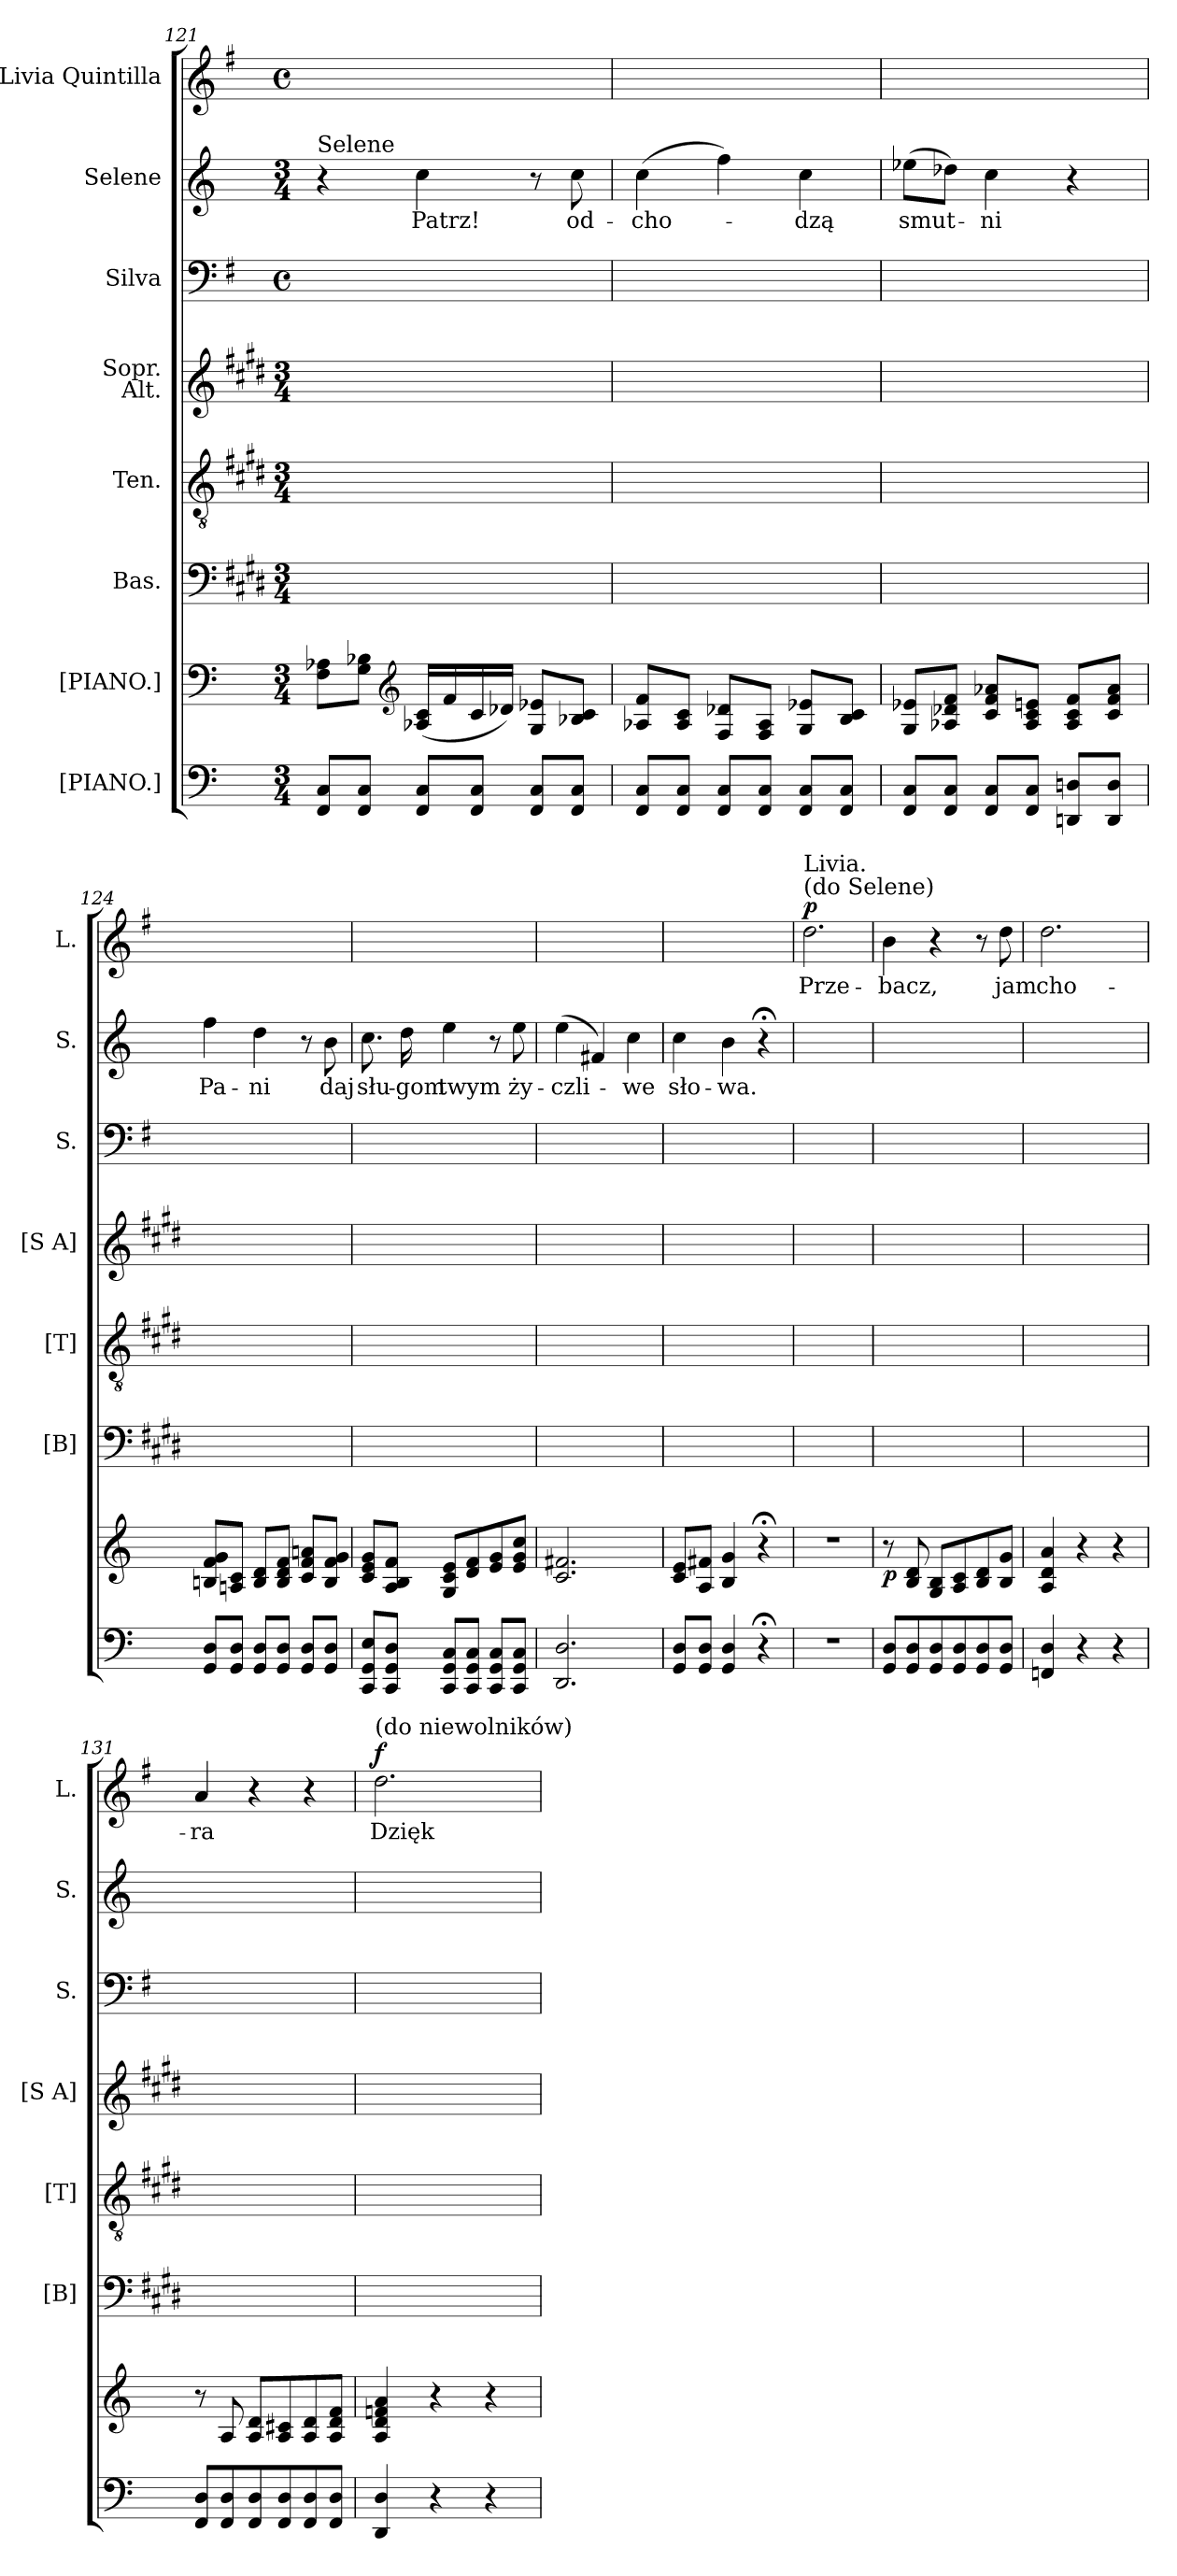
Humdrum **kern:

**kern	**kern	**dynam	**kern	**kern	**kern	**kern	**kern	**text	**kern	**text	**dynam
*part8	*part7	*part7	*part6	*part5	*part4	*part3	*part2	*part2	*part1	*part1	*part1
*staff8	*staff7	*staff7	*staff6	*staff5	*staff4	*staff3	*staff2	*staff2	*staff1	*staff1	*staff1
*I"[PIANO.]	*I"[PIANO.]	*	*I"Bas.	*I"Ten.	*I"Sopr.\nAlt.	*I"Silva	*I"Selene	*	*I"Livia Quintilla	*	*
*	*	*	*I'[B]	*I'[T]	*I'[S A]	*I'S.	*I'S.	*	*I'L.	*	*
*clefF4	*clefF4	*	*clefF4	*clefGv2	*clefG2	*clefF4	*clefG2	*	*clefG2	*	*
*k[]	*k[]	*	*k[f#c#g#d#]	*k[f#c#g#d#]	*k[f#c#g#d#]	*k[f#]	*k[]	*	*k[f#]	*	*
*M3/4	*M3/4	*	*M3/4	*M3/4	*M3/4	*M4/4	*M3/4	*	*M4/4	*	*
*	*	*	*	*	*	*met(c)	*	*	*met(c)	*	*
=121	=121	=121	=121	=121	=121	=121	=121	=121	=121	=121	=121
!	!	!	!	!	!	!	!LO:TX:a:t=Selene	!	!	!	!
8FF/ 8C/L	8F\ 8A-X\L	.	2.ryy	2.ryy	2.ryy	2.ryy	4r	.	2.ryy	.	.
8FF/ 8C/J	8G\ 8B-X\J	.	.	.	.	.	.	.	.	.	.
*	*clefG2	*	*	*	*	*	*	*	*	*	*
8FF/ 8C/L	(16A-X/ 16c/LL	.	.	.	.	.	4cc\	Patrz!	.	.	.
.	16f/	.	.	.	.	.	.	.	.	.	.
8FF/ 8C/J	16c/	.	.	.	.	.	.	.	.	.	.
.	16d-X/JJ)	.	.	.	.	.	.	.	.	.	.
8FF/ 8C/L	8G/ 8e-X/L	.	.	.	.	.	8r	.	.	.	.
8FF/ 8C/J	8B-X/ 8c/J	.	.	.	.	.	8cc\	od-	.	.	.
=122	=122	=122	=122	=122	=122	=122	=122	=122	=122	=122	=122
8FF/ 8C/L	8A-X/ 8f/L	.	2.ryy	2.ryy	2.ryy	2.ryy	(4cc\	-cho-	2.ryy	.	.
8FF/ 8C/J	8A-/ 8c/J	.	.	.	.	.	.	.	.	.	.
8FF/ 8C/L	8F/ 8d-X/L	.	.	.	.	.	4ff\)	.	.	.	.
8FF/ 8C/J	8F/ 8A-/J	.	.	.	.	.	.	.	.	.	.
8FF/ 8C/L	8G/ 8e-X/L	.	.	.	.	.	4cc\	-dzą	.	.	.
8FF/ 8C/J	8B/ 8c/J	.	.	.	.	.	.	.	.	.	.
=123	=123	=123	=123	=123	=123	=123	=123	=123	=123	=123	=123
8FF/ 8C/L	8G/ 8e-X/L	.	2.ryy	2.ryy	2.ryy	2.ryy	(8ee-X\L	smut-	2.ryy	.	.
8FF/ 8C/J	8A-X/ 8d-X/ 8f/J	.	.	.	.	.	8dd-X\J)	.	.	.	.
8FF/ 8C/L	8c/ 8f/ 8a-X/L	.	.	.	.	.	4cc\	-ni	.	.	.
8FF/ 8C/J	8A-/ 8c/ 8en/J	.	.	.	.	.	.	.	.	.	.
8DDn/ 8Dn/L	8A-/ 8c/ 8f/L	.	.	.	.	.	4r	.	.	.	.
8DD/ 8D/J	8c/ 8f/ 8a-/J	.	.	.	.	.	.	.	.	.	.
=124	=124	=124	=124	=124	=124	=124	=124	=124	=124	=124	=124
8GG/ 8D/L	8Bn/ 8f/ 8g/L	.	2.ryy	2.ryy	2.ryy	2.ryy	4ff\	Pa-	2.ryy	.	.
8GG/ 8D/J	8An/ 8c/J	.	.	.	.	.	.	.	.	.	.
8GG/ 8D/L	8B/ 8d/L	.	.	.	.	.	4dd\	-ni	.	.	.
8GG/ 8D/J	8B/ 8d/ 8f/J	.	.	.	.	.	.	.	.	.	.
8GG/ 8D/L	8c/ 8f/ 8an/L	.	.	.	.	.	8r	.	.	.	.
8GG/ 8D/J	8B/ 8f/ 8g/J	.	.	.	.	.	8b\	daj	.	.	.
=125	=125	=125	=125	=125	=125	=125	=125	=125	=125	=125	=125
8CC/ 8GG/ 8E/L	8c/ 8e/ 8g/L	.	2.ryy	2.ryy	2.ryy	2.ryy	8.cc\	słu-	2.ryy	.	.
8CC/ 8GG/ 8D/J	8A/ 8B/ 8f/J	.	.	.	.	.	.	.	.	.	.
.	.	.	.	.	.	.	16dd\	-gom	.	.	.
8CC/ 8GG/ 8C/L	8G/ 8c/ 8e/L	.	.	.	.	.	4ee\	twym	.	.	.
8CC/ 8GG/ 8C/J	8d/ 8f/	.	.	.	.	.	.	.	.	.	.
8CC/ 8GG/ 8C/L	8e/ 8g/	.	.	.	.	.	8r	.	.	.	.
8CC/ 8GG/ 8C/J	8e/ 8g/ 8cc/J	.	.	.	.	.	8ee\	ży-	.	.	.
=126	=126	=126	=126	=126	=126	=126	=126	=126	=126	=126	=126
2.DD/ 2.D/	2.c/ 2.f#X/	.	2.ryy	2.ryy	2.ryy	2.ryy	(4ee\	-czli-	2.ryy	.	.
.	.	.	.	.	.	.	4f#X/)	.	.	.	.
.	.	.	.	.	.	.	4cc\	-we	.	.	.
=127	=127	=127	=127	=127	=127	=127	=127	=127	=127	=127	=127
8GG/ 8D/L	8c/ 8e/L	.	2.ryy	2.ryy	2.ryy	2.ryy	4cc\	sło-	2.ryy	.	.
8GG/ 8D/J	8A/ 8f#X/J	.	.	.	.	.	.	.	.	.	.
4GG/ 4D/	4B/ 4g/	.	.	.	.	.	4b\	-wa.	.	.	.
4r;<	4r;<	.	.	.	.	.	4r;<	.	.	.	.
=128	=128	=128	=128	=128	=128	=128	=128	=128	=128	=128	=128
!	!	!	!	!	!	!	!	!	!LO:TX:a:t=(do Selene)	!	!
!	!	!	!	!	!	!	!	!	!LO:TX:a:t=Livia.	!	!
!	!	!	!	!	!	!	!	!	!	!	!LO:DY:a
2.r	2.r	.	2.ryy	2.ryy	2.ryy	2.ryy	2.ryy	.	2.dd\	Prze-	p
=129	=129	=129	=129	=129	=129	=129	=129	=129	=129	=129	=129
8GG/ 8D/L	8r	p	2.ryy	2.ryy	2.ryy	2.ryy	2.ryy	.	4b\	-bacz,	.
8GG/ 8D/	8B/ 8d/	.	.	.	.	.	.	.	.	.	.
8GG/ 8D/	8G/ 8B/L	.	.	.	.	.	.	.	4r	.	.
8GG/ 8D/	8A/ 8c/	.	.	.	.	.	.	.	.	.	.
8GG/ 8D/	8B/ 8d/	.	.	.	.	.	.	.	8r	.	.
8GG/ 8D/J	8B/ 8g/J	.	.	.	.	.	.	.	8dd\	jam	.
=130	=130	=130	=130	=130	=130	=130	=130	=130	=130	=130	=130
4FFn/ 4D/	4A/ 4d/ 4a/	.	2.ryy	2.ryy	2.ryy	2.ryy	2.ryy	.	2.dd\	cho-	.
4r	4r	.	.	.	.	.	.	.	.	.	.
4r	4r	.	.	.	.	.	.	.	.	.	.
=131	=131	=131	=131	=131	=131	=131	=131	=131	=131	=131	=131
8FF/ 8D/L	8r	.	2.ryy	2.ryy	2.ryy	2.ryy	2.ryy	.	4a/	-ra	.
8FF/ 8D/	8A/	.	.	.	.	.	.	.	.	.	.
8FF/ 8D/	8A/ 8d/L	.	.	.	.	.	.	.	4r	.	.
8FF/ 8D/	8A/ 8c#X/	.	.	.	.	.	.	.	.	.	.
8FF/ 8D/	8A/ 8d/	.	.	.	.	.	.	.	4r	.	.
8FF/ 8D/J	8A/ 8d/ 8f/J	.	.	.	.	.	.	.	.	.	.
=132	=132	=132	=132	=132	=132	=132	=132	=132	=132	=132	=132
!	!	!	!	!	!	!	!	!	!LO:TX:a:t=(do niewolników)	!	!
!	!	!	!	!	!	!	!	!	!	!	!LO:DY:a
4DD/ 4D/	4A/ 4d/ 4fn/ 4a/	.	2.ryy	2.ryy	2.ryy	2.ryy	2.ryy	.	2.dd\	Dzięk	f
4r	4r	.	.	.	.	.	.	.	.	.	.
4r	4r	.	.	.	.	.	.	.	.	.	.
=	=	=	=	=	=	=	=	=	=	=	=
*-	*-	*-	*-	*-	*-	*-	*-	*-	*-	*-	*-
